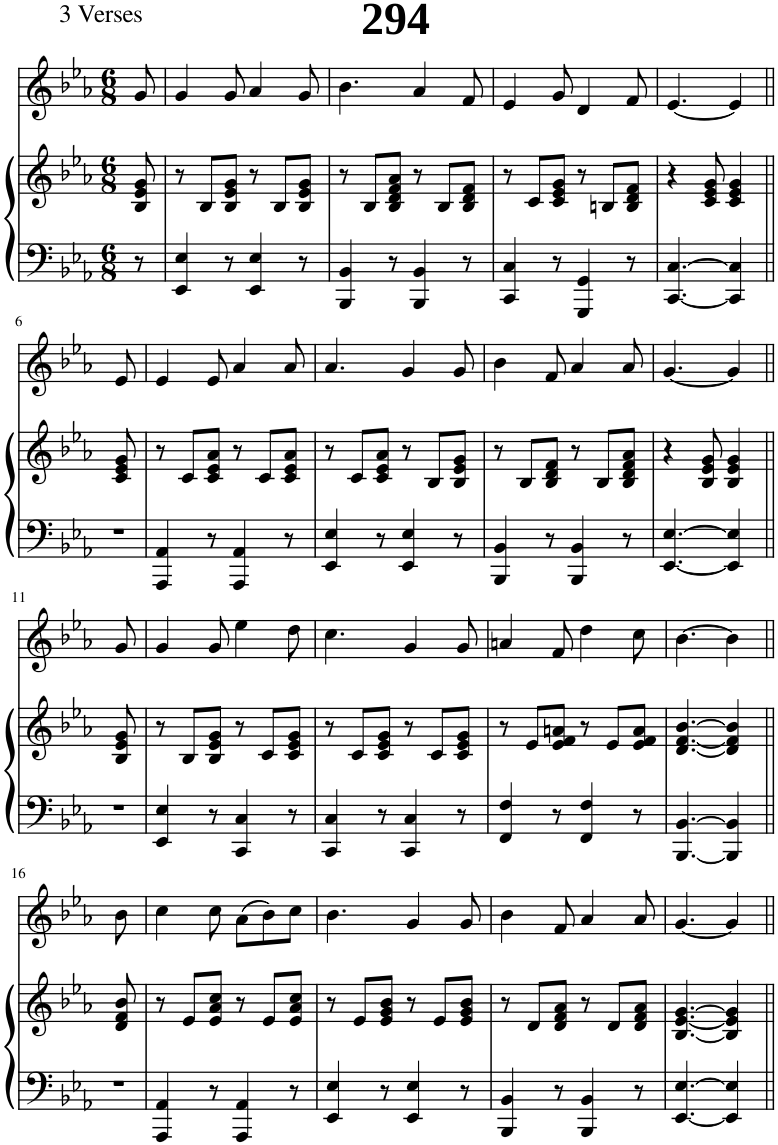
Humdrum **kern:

**kern	**kern	**kern
*part1	*part1	*part1
*staff3	*staff2	*staff1
*I"Piano	*	*
*I'Pno.	*	*
*clefF4	*clefG2	*clefG2
*k[b-e-a-]	*k[b-e-a-]	*k[b-e-a-]
*M6/8	*M6/8	*M6/8
=1	=1	=1
8r	8B-/ 8e-/ 8g/	8g/
=2	=2	=2
4EE-/ 4E-/	8r	4g/
.	8B-/L	.
8r	8B-/ 8e-/ 8g/J	8g/
4EE-/ 4E-/	8r	4a-/
.	8B-/L	.
8r	8B-/ 8e-/ 8g/J	8g/
=3	=3	=3
4BBB-/ 4BB-/	8r	4.b-\
.	8B-/L	.
8r	8B-/ 8d/ 8f/ 8a-/J	.
4BBB-/ 4BB-/	8r	4a-/
.	8B-/L	.
8r	8B-/ 8d/ 8f/J	8f/
=4	=4	=4
4CC/ 4C/	8r	4e-/
.	8c/L	.
8r	8c/ 8e-/ 8g/J	8g/
4GGG/ 4GG/	8r	4d/
.	8Bn/L	.
8r	8B/ 8d/ 8f/J	8f/
=5	=5	=5
[4.CC/ [4.C/	4r	[4.e-/
.	8c/ 8e-/ 8g/	.
4CC/] 4C/]	4c/ 4e-/ 4g/	4e-/]
!!LO:LB:g=z
=6||	=6||	=6||
2.r	8c/ 8e-/ 8g/	8e-/
.	2ryy	2ryy
.	8ryy	8ryy
=7	=7	=7
4AAA-/ 4AA-/	8r	4e-/
.	8c/L	.
8r	8c/ 8e-/ 8a-/J	8e-/
4AAA-/ 4AA-/	8r	4a-/
.	8c/L	.
8r	8c/ 8e-/ 8a-/J	8a-/
=8	=8	=8
4EE-/ 4E-/	8r	4.a-/
.	8c/L	.
8r	8c/ 8e-/ 8a-/J	.
4EE-/ 4E-/	8r	4g/
.	8B-/L	.
8r	8B-/ 8e-/ 8g/J	8g/
=9	=9	=9
4BBB-/ 4BB-/	8r	4b-\
.	8B-/L	.
8r	8B-/ 8d/ 8f/J	8f/
4BBB-/ 4BB-/	8r	4a-/
.	8B-/L	.
8r	8B-/ 8d/ 8f/ 8a-/J	8a-/
=10	=10	=10
[4.EE-/ [4.E-/	4r	[4.g/
.	8B-/ 8e-/ 8g/	.
4EE-/] 4E-/]	4B-/ 4e-/ 4g/	4g/]
!!LO:LB:g=z
=11||	=11||	=11||
2.r	8B-/ 8e-/ 8g/	8g/
.	2ryy	2ryy
.	8ryy	8ryy
=12	=12	=12
4EE-/ 4E-/	8r	4g/
.	8B-/L	.
8r	8B-/ 8e-/ 8g/J	8g/
4CC/ 4C/	8r	4ee-\
.	8c/L	.
8r	8c/ 8e-/ 8g/J	8dd\
=13	=13	=13
4CC/ 4C/	8r	4.cc\
.	8c/L	.
8r	8c/ 8e-/ 8g/J	.
4CC/ 4C/	8r	4g/
.	8c/L	.
8r	8c/ 8e-/ 8g/J	8g/
=14	=14	=14
4FF/ 4F/	8r	4an/
.	8e-/L	.
8r	8e-/ 8f/ 8an/J	8f/
4FF/ 4F/	8r	4dd\
.	8e-/L	.
8r	8e-/ 8f/ 8a/J	8cc\
=15	=15	=15
[4.BBB-/ [4.BB-/	[4.d/ [4.f/ [4.b-/	[4.b-\
4BBB-/] 4BB-/]	4d/] 4f/] 4b-/]	4b-\]
!!LO:LB:g=z
=16||	=16||	=16||
2.r	8d/ 8f/ 8b-/	8b-\
.	2ryy	2ryy
.	8ryy	8ryy
=17	=17	=17
4AAA-/ 4AA-/	8r	4cc\
.	8e-/L	.
8r	8e-/ 8a-/ 8cc/J	8cc\
4AAA-/ 4AA-/	8r	(8a-\L
.	8e-/L	8b-\)
8r	8e-/ 8a-/ 8cc/J	8cc\J
=18	=18	=18
4EE-/ 4E-/	8r	4.b-\
.	8e-/L	.
8r	8e-/ 8g/ 8b-/J	.
4EE-/ 4E-/	8r	4g/
.	8e-/L	.
8r	8e-/ 8g/ 8b-/J	8g/
=19	=19	=19
4BBB-/ 4BB-/	8r	4b-\
.	8d/L	.
8r	8d/ 8f/ 8a-/J	8f/
4BBB-/ 4BB-/	8r	4a-/
.	8d/L	.
8r	8d/ 8f/ 8a-/J	8a-/
=20	=20	=20
[4.EE-/ [4.E-/	[4.B-/ [4.e-/ [4.g/	[4.g/
4EE-/] 4E-/]	4B-/] 4e-/] 4g/]	4g/]
=||	=||	=||
*-	*-	*-
